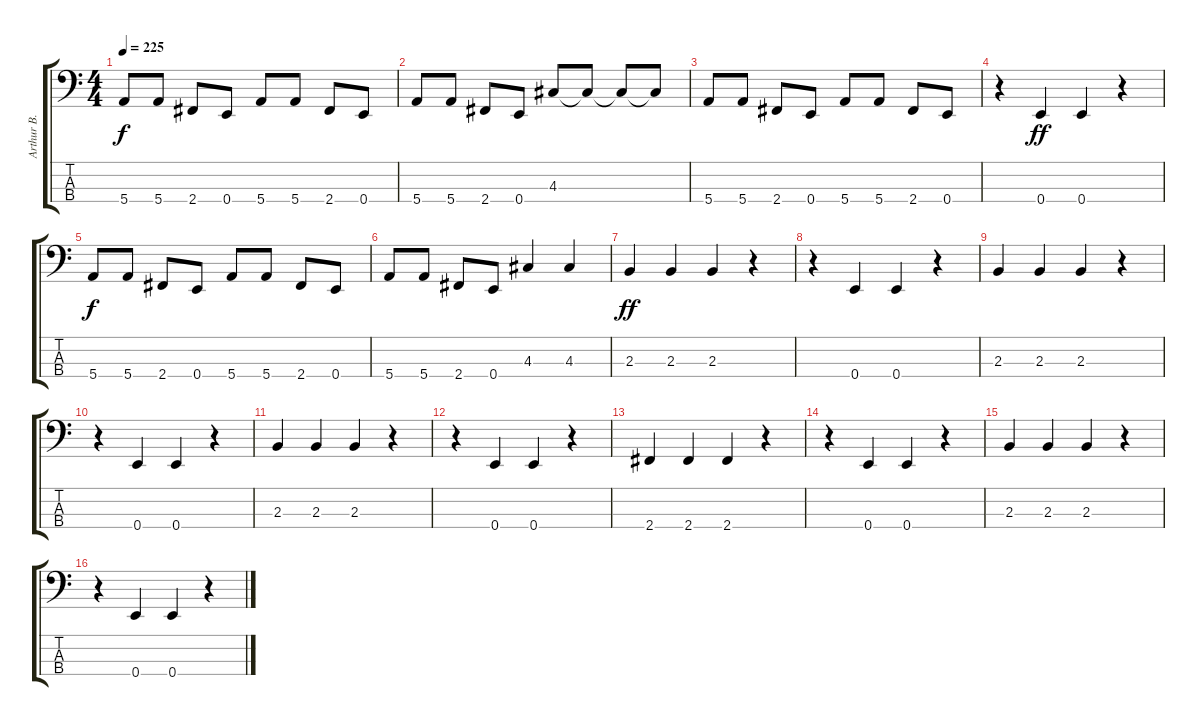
\track ("Arthur B." "Arthur B.") {instrument electricbassfinger bank 255}
\staff {score tabs}
\tuning (G2 D2 A1 E1) {hide}
\ts (4 4)
\tempo 225
\clef f4
\ks c
5.4.8{dy f} 5.4.8 2.4.8 0.4.8 5.4.8 5.4.8 2.4.8 0.4.8 |
5.4.8 5.4.8 2.4.8 0.4.8 4.3.8 4.3{t}.8 4.3{t}.8 4.3{t}.8 |
5.4.8 5.4.8 2.4.8 0.4.8 5.4.8 5.4.8 2.4.8 0.4.8 |
r.4 0.4.4{dy ff} 0.4.4 r.4 |
5.4.8{dy f} 5.4.8 2.4.8 0.4.8 5.4.8 5.4.8 2.4.8 0.4.8 |
5.4.8 5.4.8 2.4.8 0.4.8 4.3.4 4.3.4 |
2.3.4{dy ff} 2.3.4 2.3.4 r.4 |
r.4 0.4.4 0.4.4 r.4 |
2.3.4 2.3.4 2.3.4 r.4 |
r.4 0.4.4 0.4.4 r.4 |
2.3.4 2.3.4 2.3.4 r.4 |
r.4 0.4.4 0.4.4 r.4 |
2.4.4 2.4.4 2.4.4 r.4 |
r.4 0.4.4 0.4.4 r.4 |
2.3.4 2.3.4 2.3.4 r.4 |
r.4 0.4.4 0.4.4 r.4
